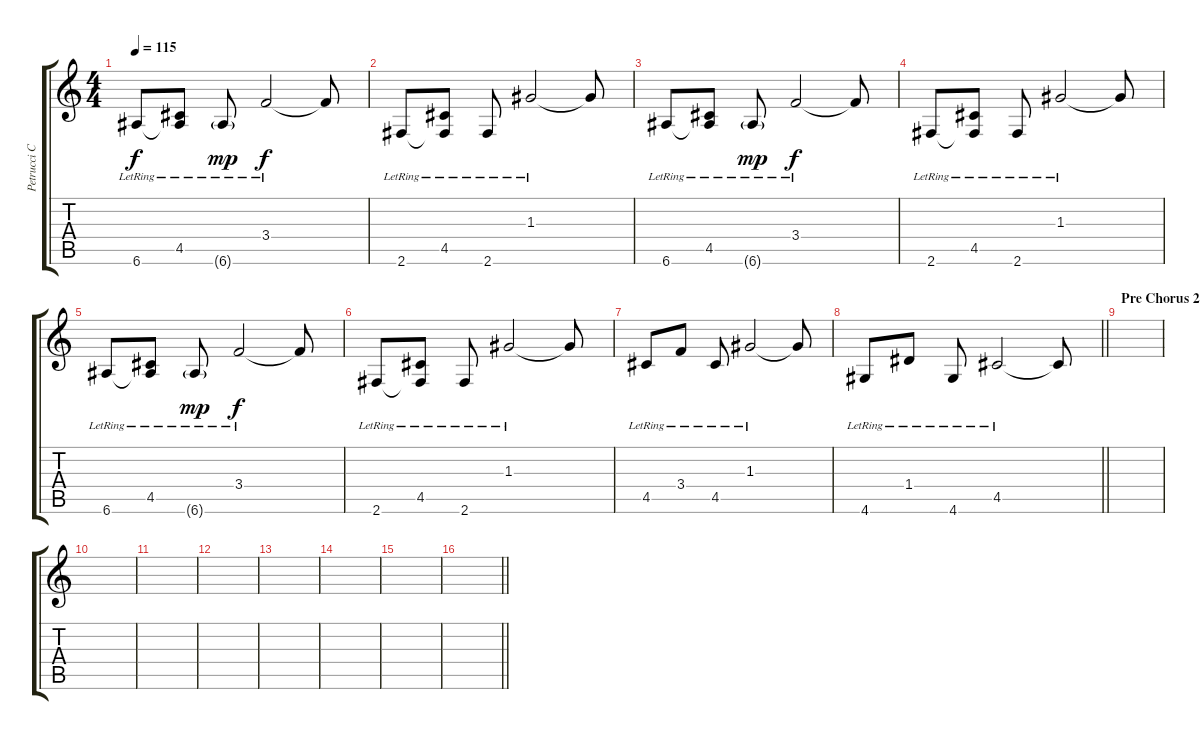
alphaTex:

\track ("Petrucci Clean" "Petrucci C") {instrument electricguitarclean}
\staff {score tabs}
\tuning (E4 B3 G3 D3 A2 E2) {hide}
\ts (4 4)
\tempo 115
\clef g2
\ks c
6.6{lr}.8{dy f} (4.5{lr} 6.6{lr t}).8 6.6{g lr}.8{dy mp} 3.4{lr}.2{dy f} 3.4{t}.8 |
2.6{lr}.8 (4.5{lr} 2.6{t}).8 2.6{lr}.8 1.3{lr}.2 1.3{t}.8 |
6.6{lr}.8 (4.5{lr} 6.6{lr t}).8 6.6{g lr}.8{dy mp} 3.4{lr}.2{dy f} 3.4{t}.8 |
2.6{lr}.8 (4.5{lr} 2.6{t}).8 2.6{lr}.8 1.3{lr}.2 1.3{t}.8 |
6.6{lr}.8 (4.5{lr} 6.6{lr t}).8 6.6{g lr}.8{dy mp} 3.4{lr}.2{dy f} 3.4{t}.8 |
2.6{lr}.8 (4.5{lr} 2.6{t}).8 2.6{lr}.8 1.3{lr}.2 1.3{t}.8 |
4.5{lr}.8 3.4{lr}.8 4.5{lr}.8 1.3{lr}.2 1.3{t}.8 |
\barLineRight lightlight
4.6{lr}.8 1.4{lr}.8 4.6{lr}.8 4.5{lr}.2 4.5{t}.8 |
\section ("" "Pre Chorus 2")
|
|
|
|
|
|
|
\barLineRight lightlight
